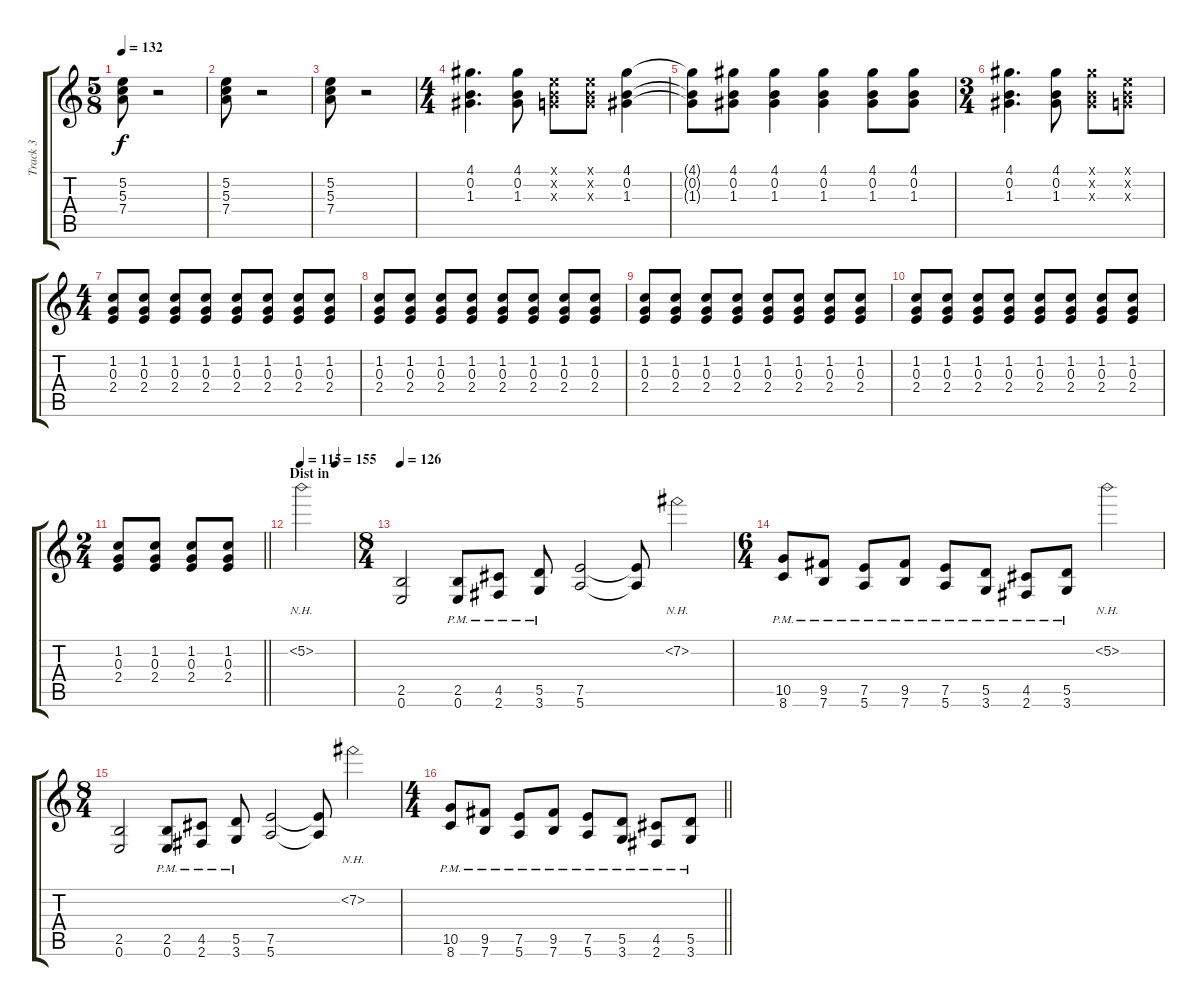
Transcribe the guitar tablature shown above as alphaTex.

\track ("Track 3" "Track 3") {instrument acousticguitarsteel}
\staff {score tabs}
\tuning (E4 B3 G3 D3 A2 E2) {hide}
\ts (5 8)
\tempo 132
\clef g2
\ks c
(5.2 5.3 7.4).8{dy f} r.2 |
(5.2 5.3 7.4).8 r.2 |
(5.2 5.3 7.4).8 r.2 |
\ts (4 4)
(4.1 0.2 1.3).4{d} (4.1 0.2 1.3).8 (0.1{x} 0.2{x} 0.3{x}).8 (0.1{x} 0.2{x} 0.3{x}).8 (4.1 0.2 1.3).4 |
(4.1{t} 0.2{t} 1.3{t}).8 (4.1 0.2 1.3).8 (4.1 0.2 1.3).4 (4.1 0.2 1.3).4 (4.1 0.2 1.3).8 (4.1 0.2 1.3).8 |
\ts (3 4)
(4.1 0.2 1.3).4{d} (4.1 0.2 1.3).8 (4.1{x} 0.2{x} 1.3{x}).8 (0.1{x} 0.2{x} 0.3{x}).8 |
\ts (4 4)
(1.2 0.3 2.4).8 (1.2 0.3 2.4).8 (1.2 0.3 2.4).8 (1.2 0.3 2.4).8 (1.2 0.3 2.4).8 (1.2 0.3 2.4).8 (1.2 0.3 2.4).8 (1.2 0.3 2.4).8 |
(1.2 0.3 2.4).8 (1.2 0.3 2.4).8 (1.2 0.3 2.4).8 (1.2 0.3 2.4).8 (1.2 0.3 2.4).8 (1.2 0.3 2.4).8 (1.2 0.3 2.4).8 (1.2 0.3 2.4).8 |
(1.2 0.3 2.4).8 (1.2 0.3 2.4).8 (1.2 0.3 2.4).8 (1.2 0.3 2.4).8 (1.2 0.3 2.4).8 (1.2 0.3 2.4).8 (1.2 0.3 2.4).8 (1.2 0.3 2.4).8 |
(1.2 0.3 2.4).8 (1.2 0.3 2.4).8 (1.2 0.3 2.4).8 (1.2 0.3 2.4).8 (1.2 0.3 2.4).8 (1.2 0.3 2.4).8 (1.2 0.3 2.4).8 (1.2 0.3 2.4).8 |
\ts (2 4)
\barLineRight lightlight
(1.2 0.3 2.4).8 (1.2 0.3 2.4).8 (1.2 0.3 2.4).8 (1.2 0.3 2.4).8 |
\section ("" "Dist in")
\tempo 115
\tempo (155 0.6666666666666666)
5.2{nh}.2{volume 12 instrument distortionguitar} |
\ts (8 4)
\tempo 126
(2.5 0.6).2 (2.5{pm} 0.6{pm}).8 (4.5{pm} 2.6{pm}).8 (5.5{pm} 3.6{pm}).8 (7.5 5.6).2 (7.5{t} 5.6{t}).8 7.2{nh}.2 |
\ts (6 4)
(10.5{pm} 8.6{pm}).8 (9.5{pm} 7.6{pm}).8 (7.5{pm} 5.6{pm}).8 (9.5{pm} 7.6{pm}).8 (7.5{pm} 5.6{pm}).8 (5.5{pm} 3.6{pm}).8 (4.5{pm} 2.6{pm}).8 (5.5{pm} 3.6{pm}).8 5.2{nh}.2 |
\ts (8 4)
(2.5 0.6).2 (2.5{pm} 0.6{pm}).8 (4.5{pm} 2.6{pm}).8 (5.5{pm} 3.6{pm}).8 (7.5 5.6).2 (7.5{t} 5.6{t}).8 7.2{nh}.2 |
\ts (4 4)
\barLineRight lightlight
(10.5{pm} 8.6{pm}).8 (9.5{pm} 7.6{pm}).8 (7.5{pm} 5.6{pm}).8 (9.5{pm} 7.6{pm}).8 (7.5{pm} 5.6{pm}).8 (5.5{pm} 3.6{pm}).8 (4.5{pm} 2.6{pm}).8 (5.5{pm} 3.6{pm}).8
